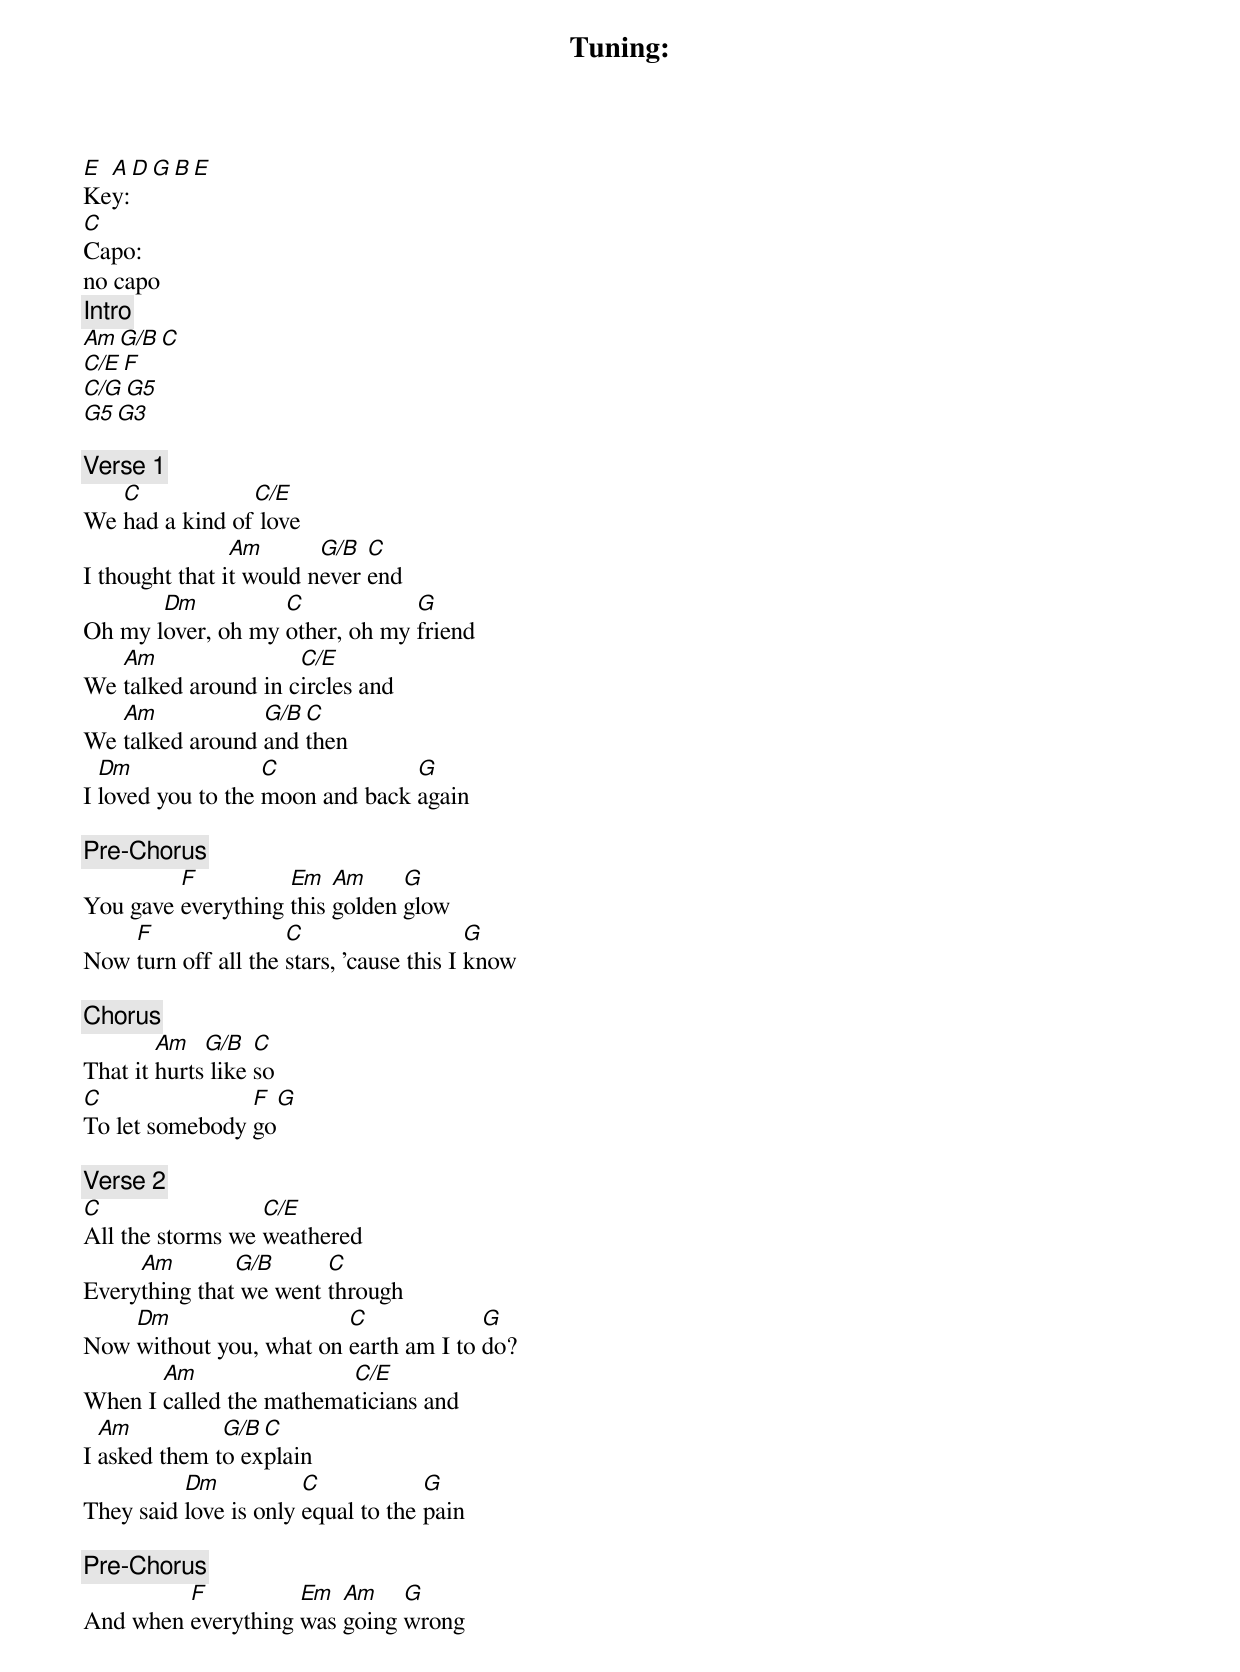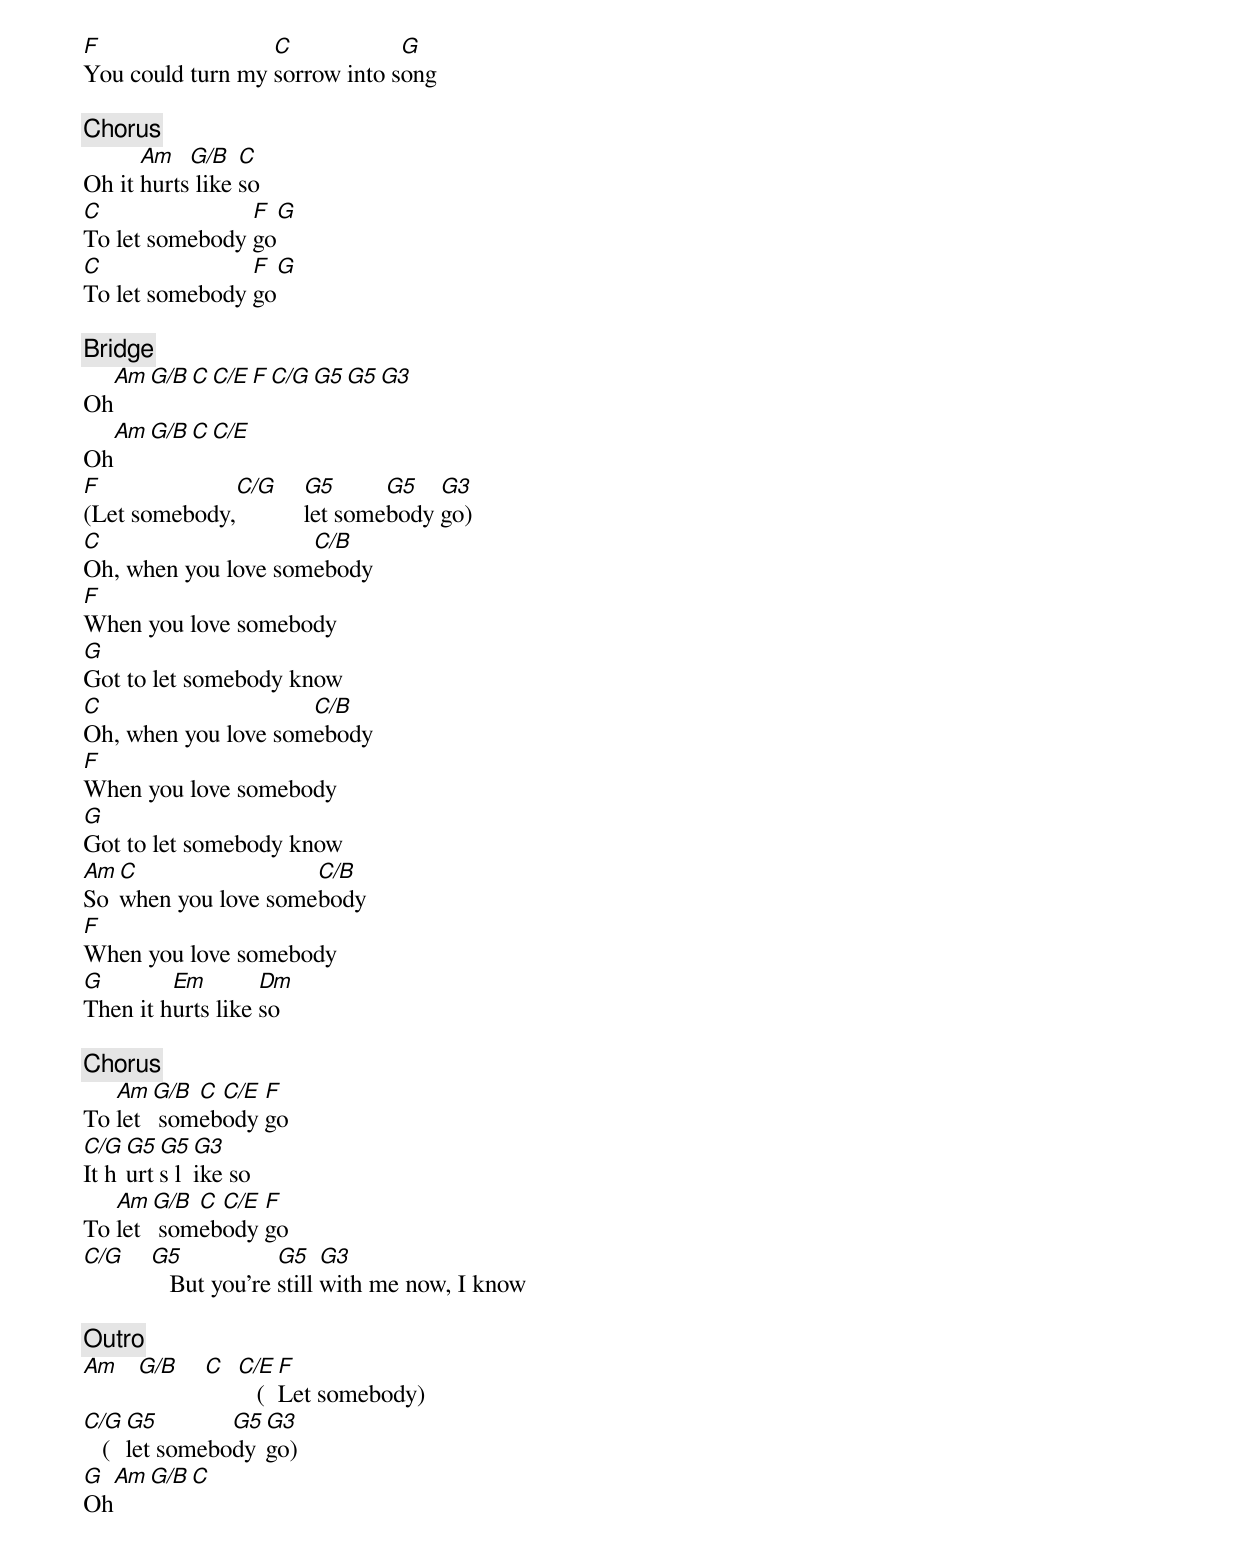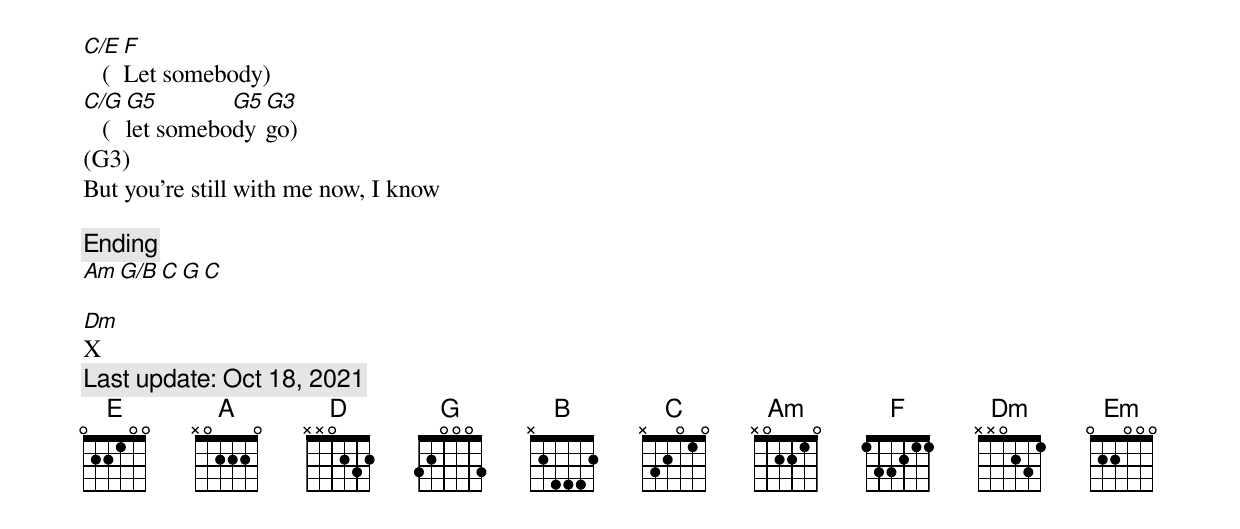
Tuning:
E A D G B E
Key:
C
Capo:
no capo
[Intro]
Am G/B C
C/E F
C/G G5
G5 G3

[Verse 1]
   C            C/E
We had a kind of love
                Am       G/B  C
I thought that it would never end
       Dm          C            G
Oh my lover, oh my other, oh my friend
   Am                C/E
We talked around in circles and
   Am            G/B C
We talked around and then
  Dm               C             G
I loved you to the moon and back again

[Pre-Chorus]
         F          Em   Am     G
You gave everything this golden glow
    F                C                    G
Now turn off all the stars, 'cause this I know

[Chorus]
        Am   G/B   C
That it hurts like so
C               F    G
To let somebody go

[Verse 2]
C                 C/E
All the storms we weathered
     Am        G/B      C
Everything that we went through
    Dm                   C             G
Now without you, what on earth am I to do?
       Am                C/E
When I called the mathematicians and
  Am          G/B C
I asked them to explain
          Dm           C            G
They said love is only equal to the pain

[Pre-Chorus]
         F          Em  Am    G
And when everything was going wrong
F                 C            G
You could turn my sorrow into song

[Chorus]
      Am   G/B   C
Oh it hurts like so
C               F    G
To let somebody go
C               F    G
To let somebody go

[Bridge]
   Am G/B C C/E F C/G G5 G5 G3
Oh
   Am G/B C C/E
Oh
F             C/G G5      G5   G3
(Let somebody,    let somebody go)
C                    C/B
Oh, when you love somebody
F
When you love somebody
G
Got to let somebody know
C                    C/B
Oh, when you love somebody
F
When you love somebody
G
Got to let somebody know
Am C                 C/B
So when you love somebody
F
When you love somebody
G        Em        Dm
Then it hurts like so

[Chorus]
   Am G/B C C/E F
To let somebody go
C/G G5 G5 G3
It hurts like so
   Am G/B C C/E F
To let somebody go
C/G G5            G5    G3
       But you're still with me now, I know

[Outro]
Am G/B C C/E F
            (Let somebody)
C/G G5        G5 G3
   (let somebody go)
G  Am G/B C
Oh
C/E F
   (Let somebody)
C/G G5        G5 G3
   (let somebody go)
(G3)
But you're still with me now, I know

[Ending]
Am G/B C G C

Dm
X
Last update: Oct 18, 2021
